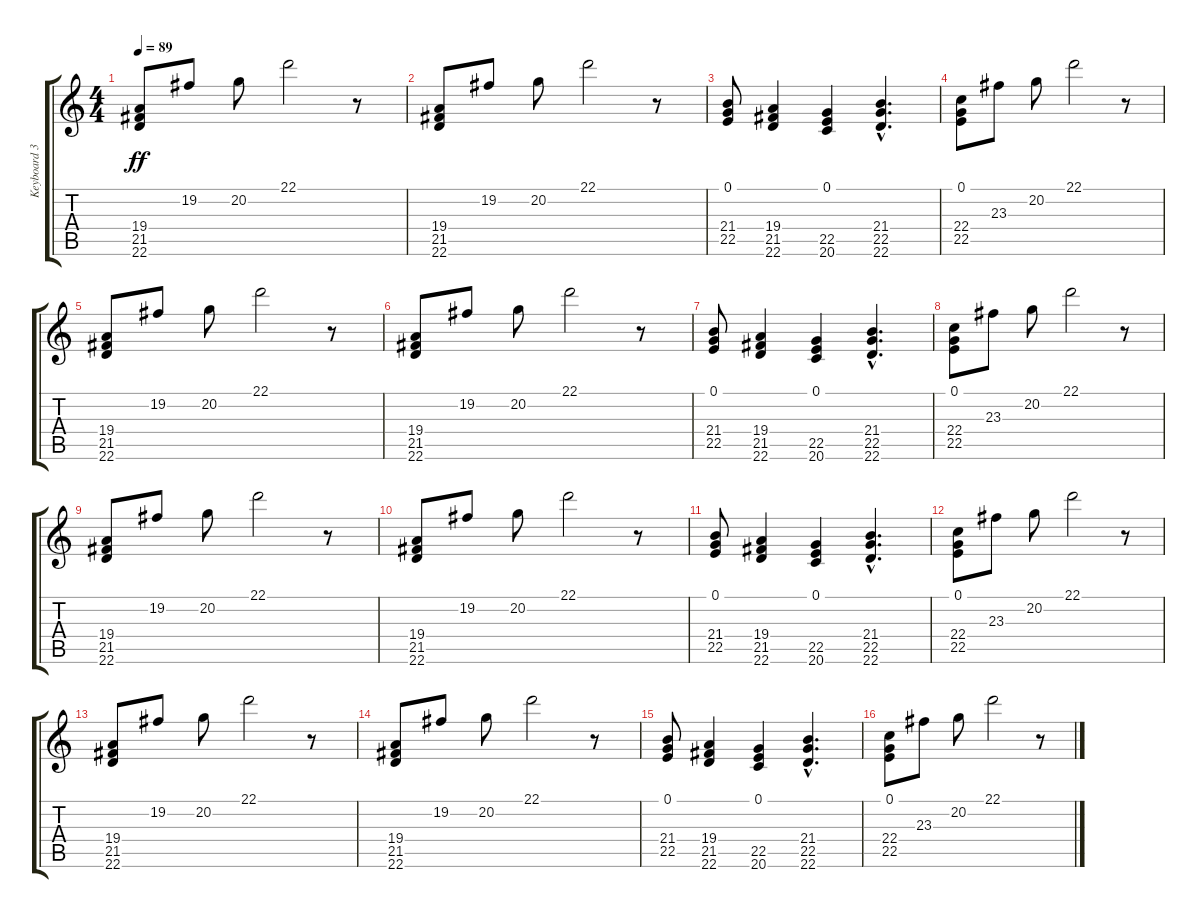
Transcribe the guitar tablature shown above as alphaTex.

\track ("Keyboard 3" "Keyboard 3") {instrument stringensemble1}
\staff {score tabs}
\tuning (E4 B3 G3 D3 A2 E2) {hide}
\ts (4 4)
\tempo 89
\clef g2
\ks c
(19.4 21.5 22.6).8{dy ff} 19.2.8 20.2.8 22.1.2 r.8 |
(19.4 21.5 22.6).8 19.2.8 20.2.8 22.1.2 r.8 |
(0.1 21.4 22.5).8 (19.4 21.5 22.6).4 (0.1 22.5 20.6).4 (21.4{hac} 22.5{hac} 22.6{hac}).4{d} |
(0.1 22.4 22.5).8 23.3.8 20.2.8 22.1.2 r.8 |
(19.4 21.5 22.6).8 19.2.8 20.2.8 22.1.2 r.8 |
(19.4 21.5 22.6).8 19.2.8 20.2.8 22.1.2 r.8 |
(0.1 21.4 22.5).8 (19.4 21.5 22.6).4 (0.1 22.5 20.6).4 (21.4{hac} 22.5{hac} 22.6{hac}).4{d} |
(0.1 22.4 22.5).8 23.3.8 20.2.8 22.1.2 r.8 |
(19.4 21.5 22.6).8 19.2.8 20.2.8 22.1.2 r.8 |
(19.4 21.5 22.6).8 19.2.8 20.2.8 22.1.2 r.8 |
(0.1 21.4 22.5).8 (19.4 21.5 22.6).4 (0.1 22.5 20.6).4 (21.4{hac} 22.5{hac} 22.6{hac}).4{d} |
(0.1 22.4 22.5).8 23.3.8 20.2.8 22.1.2 r.8 |
(19.4 21.5 22.6).8 19.2.8 20.2.8 22.1.2 r.8 |
(19.4 21.5 22.6).8 19.2.8 20.2.8 22.1.2 r.8 |
(0.1 21.4 22.5).8 (19.4 21.5 22.6).4 (0.1 22.5 20.6).4 (21.4{hac} 22.5{hac} 22.6{hac}).4{d} |
(0.1 22.4 22.5).8 23.3.8 20.2.8 22.1.2 r.8
